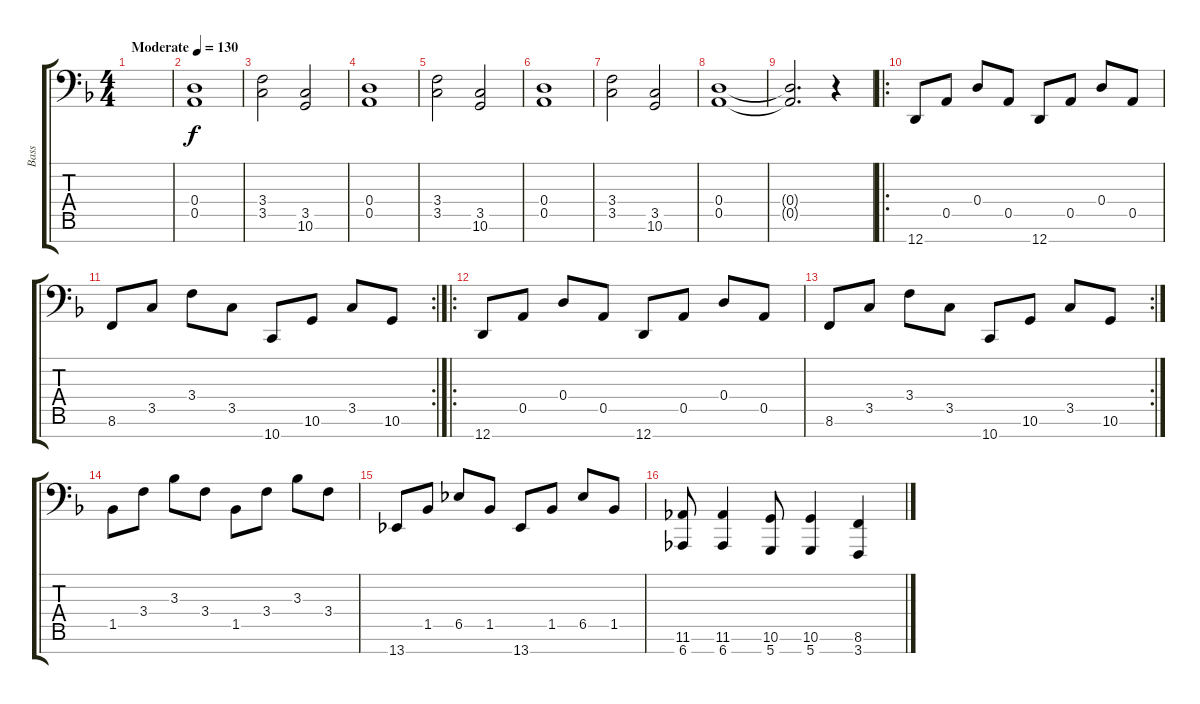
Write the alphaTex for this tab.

\track ("Bass" "Bass") {instrument acousticgrandpiano}
\staff {score tabs}
\tuning (E4 B3 G3 D3 A2 A1 D1) {hide}
\ts (4 4)
\tempo (130 "Moderate")
\clef f4
\ks f
|
(0.4 0.5).1 |
(3.4 3.5).2 (3.5 10.6).2 |
(0.4 0.5).1 |
(3.4 3.5).2 (3.5 10.6).2 |
(0.4 0.5).1 |
(3.4 3.5).2 (3.5 10.6).2 |
(0.4 0.5).1 |
(0.4{t} 0.5{t}).2{d} r.4 |
\ro
12.7.8 0.5.8 0.4.8 0.5.8 12.7.8 0.5.8 0.4.8 0.5.8 |
\rc 2
8.6.8 3.5.8 3.4.8 3.5.8 10.7.8 10.6.8 3.5.8 10.6.8 |
\ro
12.7.8 0.5.8 0.4.8 0.5.8 12.7.8 0.5.8 0.4.8 0.5.8 |
\rc 2
8.6.8 3.5.8 3.4.8 3.5.8 10.7.8 10.6.8 3.5.8 10.6.8 |
1.5.8 3.4.8 3.3.8 3.4.8 1.5.8 3.4.8 3.3.8 3.4.8 |
13.7.8 1.5.8 6.5.8 1.5.8 13.7.8 1.5.8 6.5.8 1.5.8 |
(11.6 6.7).8 (11.6 6.7).4 (10.6 5.7).8 (10.6 5.7).4 (8.6 3.7).4
